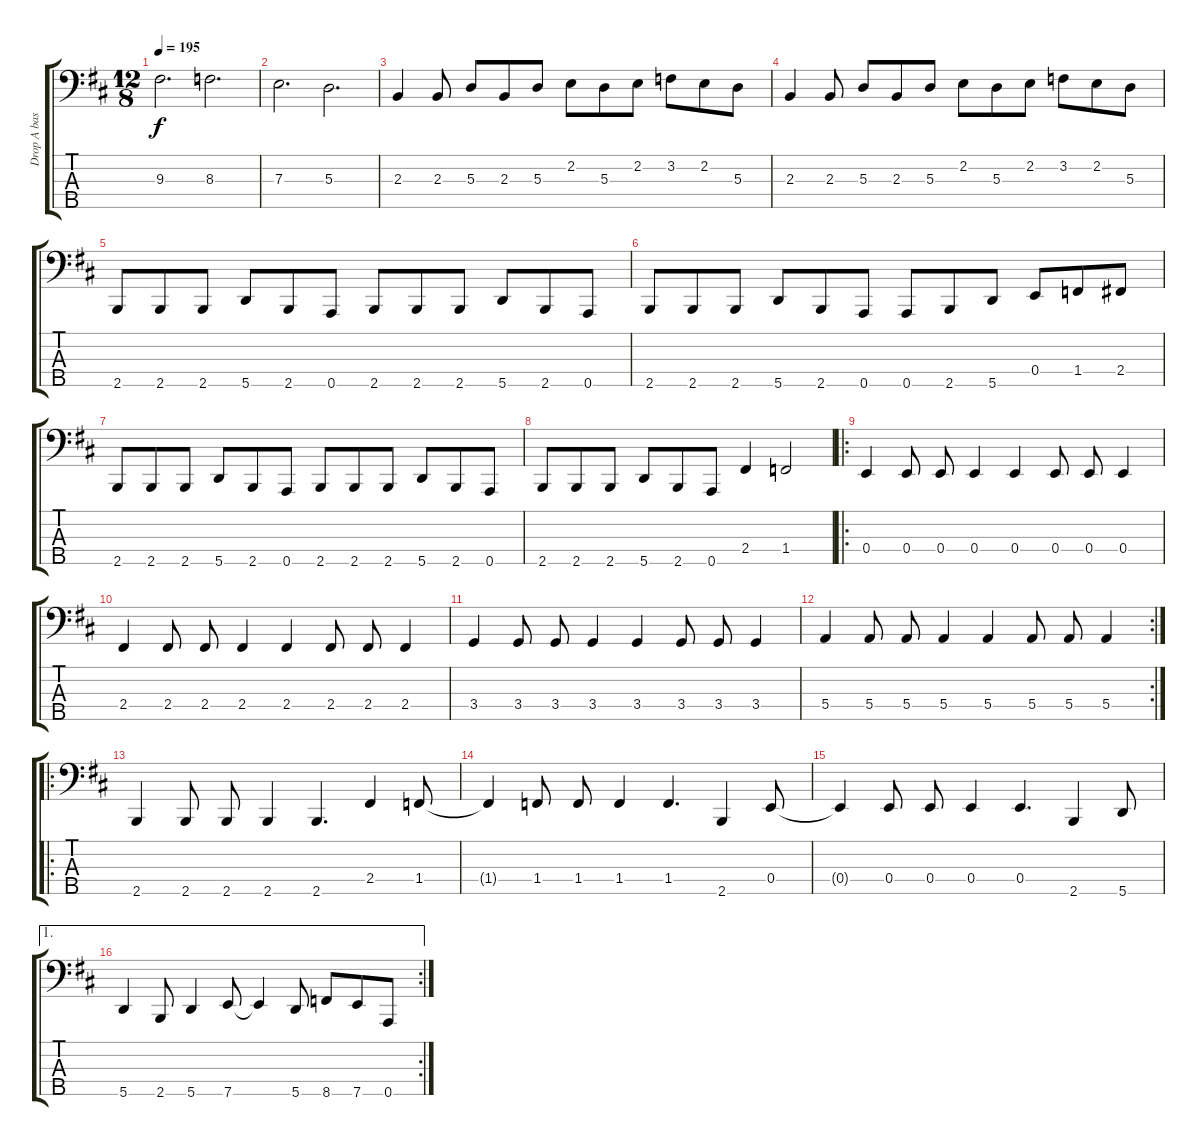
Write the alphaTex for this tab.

\track ("Drop A bass" "Drop A bas") {instrument electricbassfinger}
\staff {score tabs}
\tuning (G2 D2 A1 E1 A0) {hide}
\ts (12 8)
\tempo 195
\clef f4
\ks d
9.3.2{d dy f} 8.3.2{d} |
7.3.2{d} 5.3.2{d} |
2.3.4 2.3.8 5.3.8 2.3.8 5.3.8 2.2.8 5.3.8 2.2.8 3.2.8 2.2.8 5.3.8 |
2.3.4 2.3.8 5.3.8 2.3.8 5.3.8 2.2.8 5.3.8 2.2.8 3.2.8 2.2.8 5.3.8 |
2.5.8 2.5.8 2.5.8 5.5.8 2.5.8 0.5.8 2.5.8 2.5.8 2.5.8 5.5.8 2.5.8 0.5.8 |
2.5.8 2.5.8 2.5.8 5.5.8 2.5.8 0.5.8 0.5.8 2.5.8 5.5.8 0.4.8 1.4.8 2.4.8 |
2.5.8 2.5.8 2.5.8 5.5.8 2.5.8 0.5.8 2.5.8 2.5.8 2.5.8 5.5.8 2.5.8 0.5.8 |
2.5.8 2.5.8 2.5.8 5.5.8 2.5.8 0.5.8 2.4.4 1.4.2 |
\ro
0.4.4 0.4.8 0.4.8 0.4.4 0.4.4 0.4.8 0.4.8 0.4.4 |
2.4.4 2.4.8 2.4.8 2.4.4 2.4.4 2.4.8 2.4.8 2.4.4 |
3.4.4 3.4.8 3.4.8 3.4.4 3.4.4 3.4.8 3.4.8 3.4.4 |
\rc 2
5.4.4 5.4.8 5.4.8 5.4.4 5.4.4 5.4.8 5.4.8 5.4.4 |
\ro
2.5.4 2.5.8 2.5.8 2.5.4 2.5.4{d} 2.4.4 1.4.8 |
1.4{t}.4 1.4.8 1.4.8 1.4.4 1.4.4{d} 2.5.4 0.4.8 |
0.4{t}.4 0.4.8 0.4.8 0.4.4 0.4.4{d} 2.5.4 5.5.8 |
\ae 1
\rc 2
5.5.4 2.5.8 5.5.4 7.5.8 7.5{t}.4 5.5.8 8.5.8 7.5.8 0.5.8
